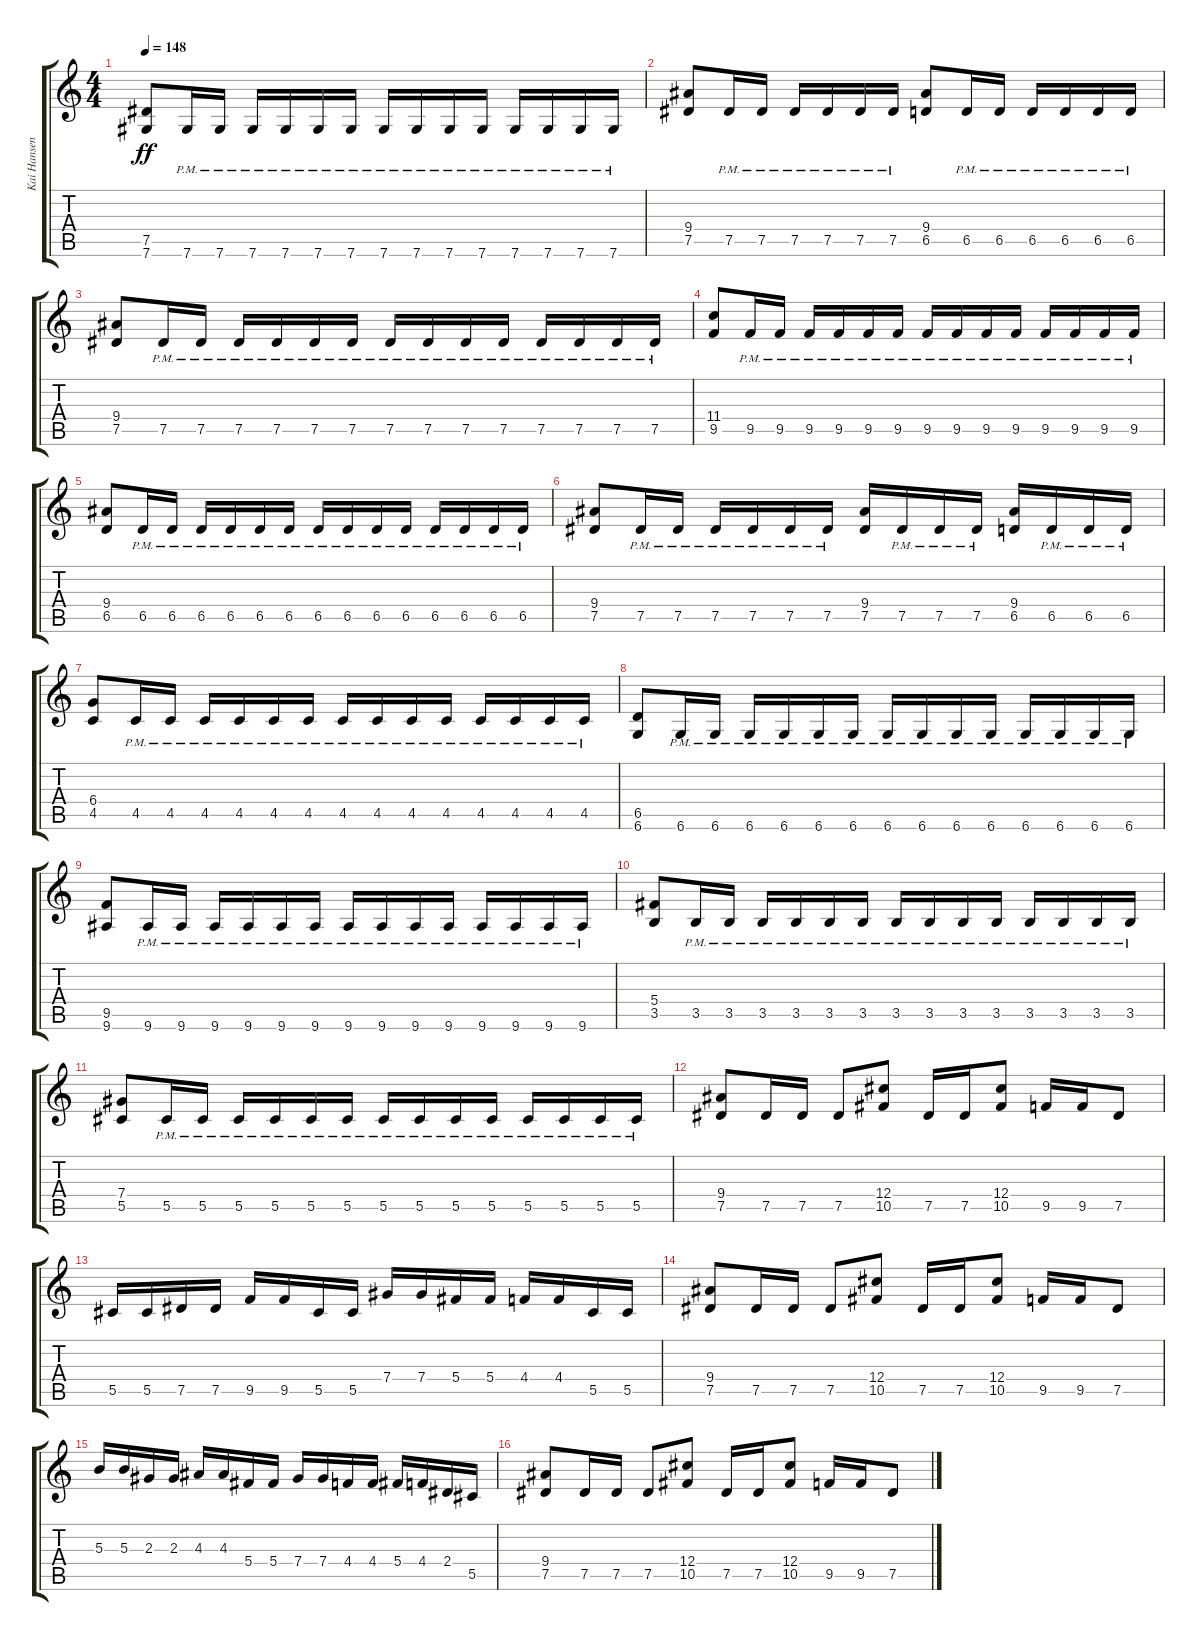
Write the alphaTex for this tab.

\track ("Kai Hansen<Guitar>" "Kai Hansen") {instrument distortionguitar}
\staff {score tabs}
\tuning (Eb4 Bb3 Gb3 Db3 Ab2 Db2) {hide}
\ts (4 4)
\tempo 148
\clef g2
\ks c
(7.5 7.6).8{dy ff} 7.6{pm}.16 7.6{pm}.16 7.6{pm}.16 7.6{pm}.16 7.6{pm}.16 7.6{pm}.16 7.6{pm}.16 7.6{pm}.16 7.6{pm}.16 7.6{pm}.16 7.6{pm}.16 7.6{pm}.16 7.6{pm}.16 7.6{pm}.16 |
(9.4 7.5).8 7.5{pm}.16 7.5{pm}.16 7.5{pm}.16 7.5{pm}.16 7.5{pm}.16 7.5{pm}.16 (9.4 6.5).8 6.5{pm}.16 6.5{pm}.16 6.5{pm}.16 6.5{pm}.16 6.5{pm}.16 6.5{pm}.16 |
(9.4 7.5).8 7.5{pm}.16 7.5{pm}.16 7.5{pm}.16 7.5{pm}.16 7.5{pm}.16 7.5{pm}.16 7.5{pm}.16 7.5{pm}.16 7.5{pm}.16 7.5{pm}.16 7.5{pm}.16 7.5{pm}.16 7.5{pm}.16 7.5{pm}.16 |
(11.4 9.5).8 9.5{pm}.16 9.5{pm}.16 9.5{pm}.16 9.5{pm}.16 9.5{pm}.16 9.5{pm}.16 9.5{pm}.16 9.5{pm}.16 9.5{pm}.16 9.5{pm}.16 9.5{pm}.16 9.5{pm}.16 9.5{pm}.16 9.5{pm}.16 |
(9.4 6.5).8 6.5{pm}.16 6.5{pm}.16 6.5{pm}.16 6.5{pm}.16 6.5{pm}.16 6.5{pm}.16 6.5{pm}.16 6.5{pm}.16 6.5{pm}.16 6.5{pm}.16 6.5{pm}.16 6.5{pm}.16 6.5{pm}.16 6.5{pm}.16 |
(9.4 7.5).8 7.5{pm}.16 7.5{pm}.16 7.5{pm}.16 7.5{pm}.16 7.5{pm}.16 7.5{pm}.16 (9.4 7.5).16 7.5{pm}.16 7.5{pm}.16 7.5{pm}.16 (9.4 6.5).16 6.5{pm}.16 6.5{pm}.16 6.5{pm}.16 |
(6.4 4.5).8 4.5{pm}.16 4.5{pm}.16 4.5{pm}.16 4.5{pm}.16 4.5{pm}.16 4.5{pm}.16 4.5{pm}.16 4.5{pm}.16 4.5{pm}.16 4.5{pm}.16 4.5{pm}.16 4.5{pm}.16 4.5{pm}.16 4.5{pm}.16 |
(6.5 6.6).8 6.6{pm}.16 6.6{pm}.16 6.6{pm}.16 6.6{pm}.16 6.6{pm}.16 6.6{pm}.16 6.6{pm}.16 6.6{pm}.16 6.6{pm}.16 6.6{pm}.16 6.6{pm}.16 6.6{pm}.16 6.6{pm}.16 6.6{pm}.16 |
(9.5 9.6).8 9.6{pm}.16 9.6{pm}.16 9.6{pm}.16 9.6{pm}.16 9.6{pm}.16 9.6{pm}.16 9.6{pm}.16 9.6{pm}.16 9.6{pm}.16 9.6{pm}.16 9.6{pm}.16 9.6{pm}.16 9.6{pm}.16 9.6{pm}.16 |
(5.4 3.5).8 3.5{pm}.16 3.5{pm}.16 3.5{pm}.16 3.5{pm}.16 3.5{pm}.16 3.5{pm}.16 3.5{pm}.16 3.5{pm}.16 3.5{pm}.16 3.5{pm}.16 3.5{pm}.16 3.5{pm}.16 3.5{pm}.16 3.5{pm}.16 |
(7.4 5.5).8 5.5{pm}.16 5.5{pm}.16 5.5{pm}.16 5.5{pm}.16 5.5{pm}.16 5.5{pm}.16 5.5{pm}.16 5.5{pm}.16 5.5{pm}.16 5.5{pm}.16 5.5{pm}.16 5.5{pm}.16 5.5{pm}.16 5.5{pm}.16 |
(9.4 7.5).8 7.5.16 7.5.16 7.5.8 (12.4 10.5).8 7.5.16 7.5.16 (12.4 10.5).8 9.5.16 9.5.16 7.5.8 |
5.5.16 5.5.16 7.5.16 7.5.16 9.5.16 9.5.16 5.5.16 5.5.16 7.4.16 7.4.16 5.4.16 5.4.16 4.4.16 4.4.16 5.5.16 5.5.16 |
(9.4 7.5).8 7.5.16 7.5.16 7.5.8 (12.4 10.5).8 7.5.16 7.5.16 (12.4 10.5).8 9.5.16 9.5.16 7.5.8 |
5.3.16 5.3.16 2.3.16 2.3.16 4.3.16 4.3.16 5.4.16 5.4.16 7.4.16 7.4.16 4.4.16 4.4.16 5.4.16 4.4.16 2.4.16 5.5.16 |
(9.4 7.5).8 7.5.16 7.5.16 7.5.8 (12.4 10.5).8 7.5.16 7.5.16 (12.4 10.5).8 9.5.16 9.5.16 7.5.8
